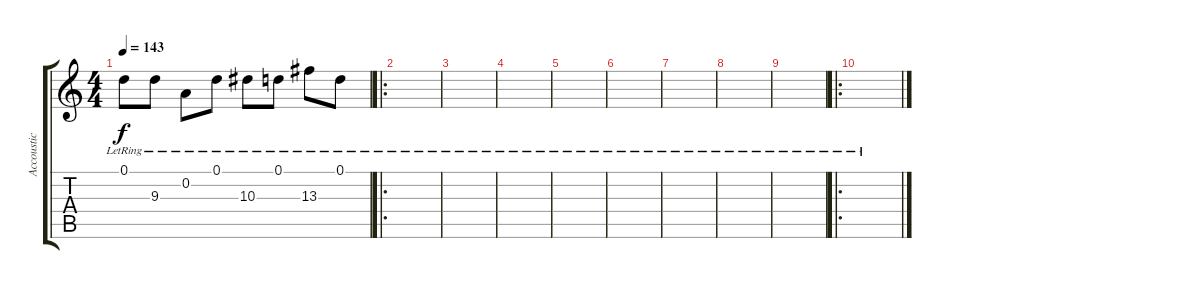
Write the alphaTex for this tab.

\track ("Accoustic Guitar" "Accoustic ") {instrument acousticguitarnylon}
\staff {score tabs}
\tuning (D4 A3 F3 C3 G2 D2) {hide}
\ts (4 4)
\tempo 143
\clef g2
\ks c
0.1{lr}.8{dy f} 9.3{lr}.8 0.2{lr}.8 0.1{lr}.8 10.3{lr}.8 0.1{lr}.8 13.3{lr}.8 0.1{lr}.8 |
\ro
|
|
|
|
|
|
|
|
\ro
